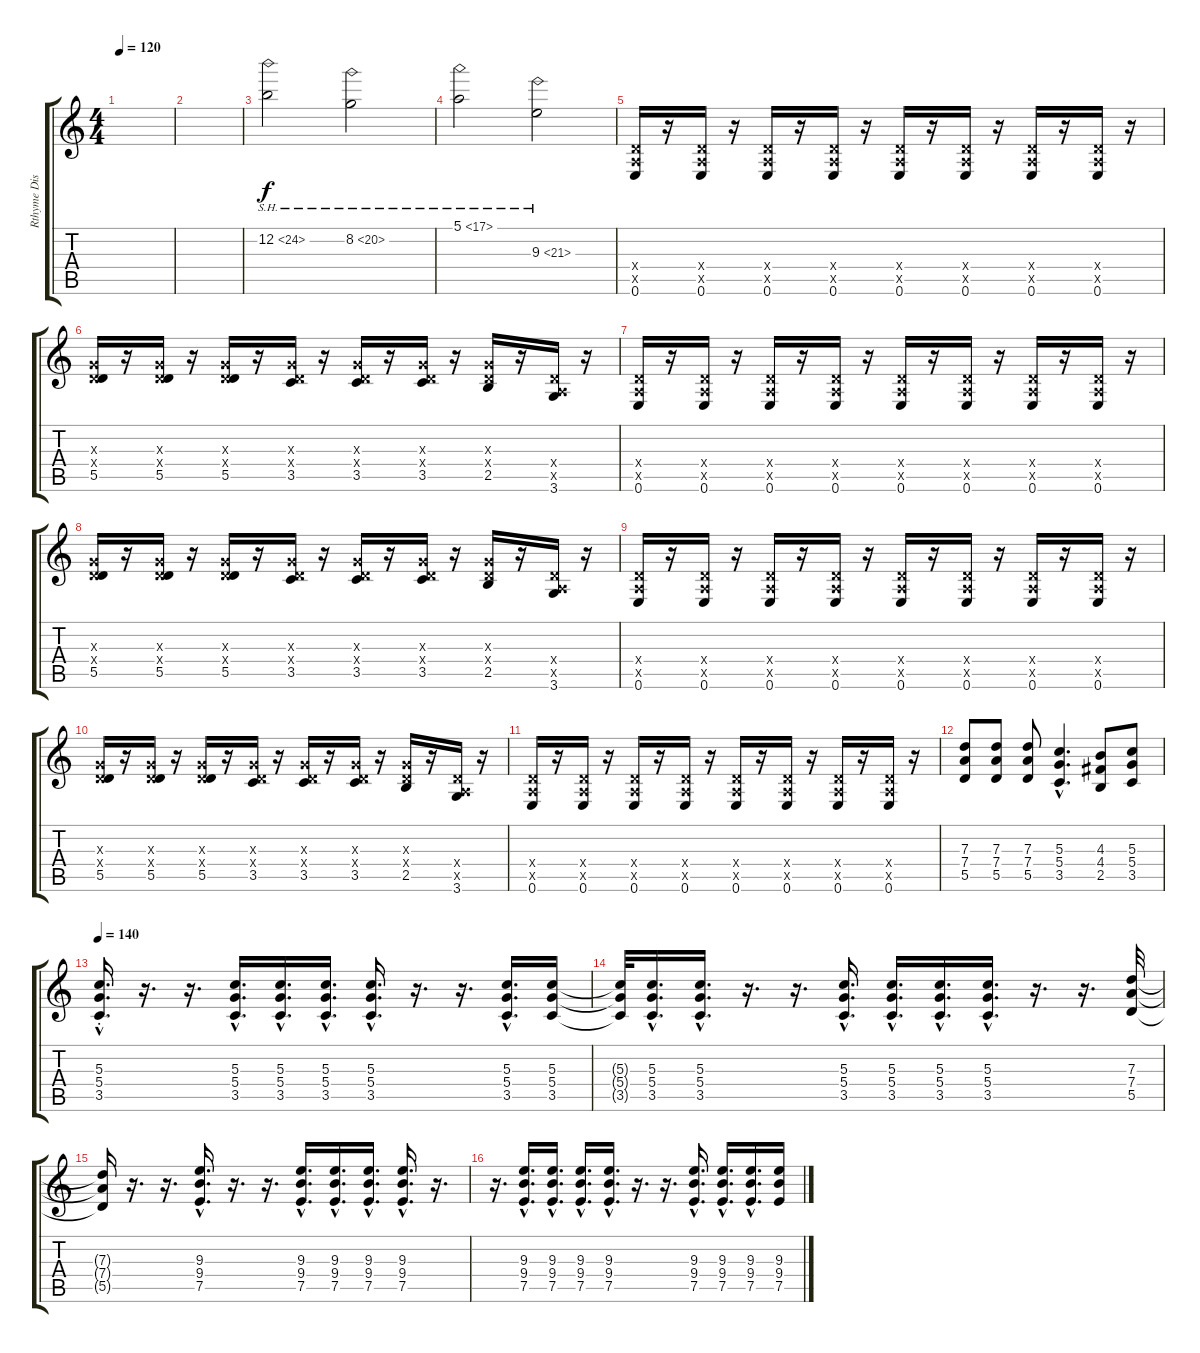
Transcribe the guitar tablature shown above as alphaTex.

\track ("Rthyme Dist. Guitar" "Rthyme Dis") {instrument distortionguitar}
\staff {score tabs}
\tuning (E4 B3 G3 D3 A2 E2) {hide}
\ts (4 4)
\tempo 120
\clef g2
\ks c
|
|
12.2{sh 12}.2{volume 11} 8.2{sh 12}.2 |
5.1{sh 12}.2 9.3{sh 12}.2 |
(0.4{x} 0.5{x} 0.6).16{volume 13} r.16 (0.4{x} 0.5{x} 0.6).16 r.16 (0.4{x} 0.5{x} 0.6).16 r.16 (0.4{x} 0.5{x} 0.6).16 r.16 (0.4{x} 0.5{x} 0.6).16 r.16 (0.4{x} 0.5{x} 0.6).16 r.16 (0.4{x} 0.5{x} 0.6).16 r.16 (0.4{x} 0.5{x} 0.6).16 r.16 |
(0.3{x} 0.4{x} 5.5).16 r.16 (0.3{x} 0.4{x} 5.5).16 r.16 (0.3{x} 0.4{x} 5.5).16 r.16 (0.3{x} 0.4{x} 3.5).16 r.16 (0.3{x} 0.4{x} 3.5).16 r.16 (0.3{x} 0.4{x} 3.5).16 r.16 (0.3{x} 0.4{x} 2.5).16 r.16 (0.4{x} 0.5{x} 3.6).16 r.16 |
(0.4{x} 0.5{x} 0.6).16 r.16 (0.4{x} 0.5{x} 0.6).16 r.16 (0.4{x} 0.5{x} 0.6).16 r.16 (0.4{x} 0.5{x} 0.6).16 r.16 (0.4{x} 0.5{x} 0.6).16 r.16 (0.4{x} 0.5{x} 0.6).16 r.16 (0.4{x} 0.5{x} 0.6).16 r.16 (0.4{x} 0.5{x} 0.6).16 r.16 |
(0.3{x} 0.4{x} 5.5).16 r.16 (0.3{x} 0.4{x} 5.5).16 r.16 (0.3{x} 0.4{x} 5.5).16 r.16 (0.3{x} 0.4{x} 3.5).16 r.16 (0.3{x} 0.4{x} 3.5).16 r.16 (0.3{x} 0.4{x} 3.5).16 r.16 (0.3{x} 0.4{x} 2.5).16 r.16 (0.4{x} 0.5{x} 3.6).16 r.16 |
(0.4{x} 0.5{x} 0.6).16 r.16 (0.4{x} 0.5{x} 0.6).16 r.16 (0.4{x} 0.5{x} 0.6).16 r.16 (0.4{x} 0.5{x} 0.6).16 r.16 (0.4{x} 0.5{x} 0.6).16 r.16 (0.4{x} 0.5{x} 0.6).16 r.16 (0.4{x} 0.5{x} 0.6).16 r.16 (0.4{x} 0.5{x} 0.6).16 r.16 |
(0.3{x} 0.4{x} 5.5).16 r.16 (0.3{x} 0.4{x} 5.5).16 r.16 (0.3{x} 0.4{x} 5.5).16 r.16 (0.3{x} 0.4{x} 3.5).16 r.16 (0.3{x} 0.4{x} 3.5).16 r.16 (0.3{x} 0.4{x} 3.5).16 r.16 (0.3{x} 0.4{x} 2.5).16 r.16 (0.4{x} 0.5{x} 3.6).16 r.16 |
(0.4{x} 0.5{x} 0.6).16 r.16 (0.4{x} 0.5{x} 0.6).16 r.16 (0.4{x} 0.5{x} 0.6).16 r.16 (0.4{x} 0.5{x} 0.6).16 r.16 (0.4{x} 0.5{x} 0.6).16 r.16 (0.4{x} 0.5{x} 0.6).16 r.16 (0.4{x} 0.5{x} 0.6).16 r.16 (0.4{x} 0.5{x} 0.6).16 r.16 |
(7.3 7.4 5.5).8{volume 16} (7.3 7.4 5.5).8 (7.3 7.4 5.5).8 (5.3{hac} 5.4{hac} 3.5{hac}).4{d} (4.3 4.4 2.5).8 (5.3 5.4 3.5).8 |
\tempo 140
(5.3{hac st} 5.4{hac st} 3.5{hac st}).16{d} r.16{d} r.16{d} (5.3{hac} 5.4{hac} 3.5{hac}).16{d} (5.3{hac} 5.4{hac} 3.5{hac}).16{d} (5.3{hac} 5.4{hac} 3.5{hac}).16{d} (5.3{hac} 5.4{hac} 3.5{hac}).16{d} r.16{d} r.16{d} (5.3{hac} 5.4{hac} 3.5{hac}).16{d} (5.3 5.4 3.5).16 |
(5.3{t} 5.4{t} 3.5{t}).32 (5.3{hac} 5.4{hac} 3.5{hac}).16{d} (5.3{hac} 5.4{hac} 3.5{hac}).16{d} r.16{d} r.16{d} (5.3{hac} 5.4{hac} 3.5{hac}).16{d} (5.3{hac} 5.4{hac} 3.5{hac}).16{d} (5.3{hac} 5.4{hac} 3.5{hac}).16{d} (5.3{hac} 5.4{hac} 3.5{hac}).16{d} r.16{d} r.16{d} (7.3 7.4 5.5).32 |
(7.3{t} 7.4{t} 5.5{t}).16 r.16{d} r.16{d} (9.3{hac} 9.4{hac} 7.5{hac}).16{d} r.16{d} r.16{d} (9.3{hac} 9.4{hac} 7.5{hac}).16{d} (9.3{hac} 9.4{hac} 7.5{hac}).16{d} (9.3{hac} 9.4{hac} 7.5{hac}).16{d} (9.3{hac} 9.4{hac} 7.5{hac}).16{d} r.16{d} |
r.16{d} (9.3{hac} 9.4{hac} 7.5{hac}).16{d} (9.3{hac} 9.4{hac} 7.5{hac}).16{d} (9.3{hac} 9.4{hac} 7.5{hac}).16{d} (9.3{hac} 9.4{hac} 7.5{hac}).16{d} r.16{d} r.16{d} (9.3{hac} 9.4{hac} 7.5{hac}).16{d} (9.3{hac} 9.4{hac} 7.5{hac}).16{d} (9.3{hac} 9.4{hac} 7.5{hac}).16{d} (9.3 9.4 7.5).16
